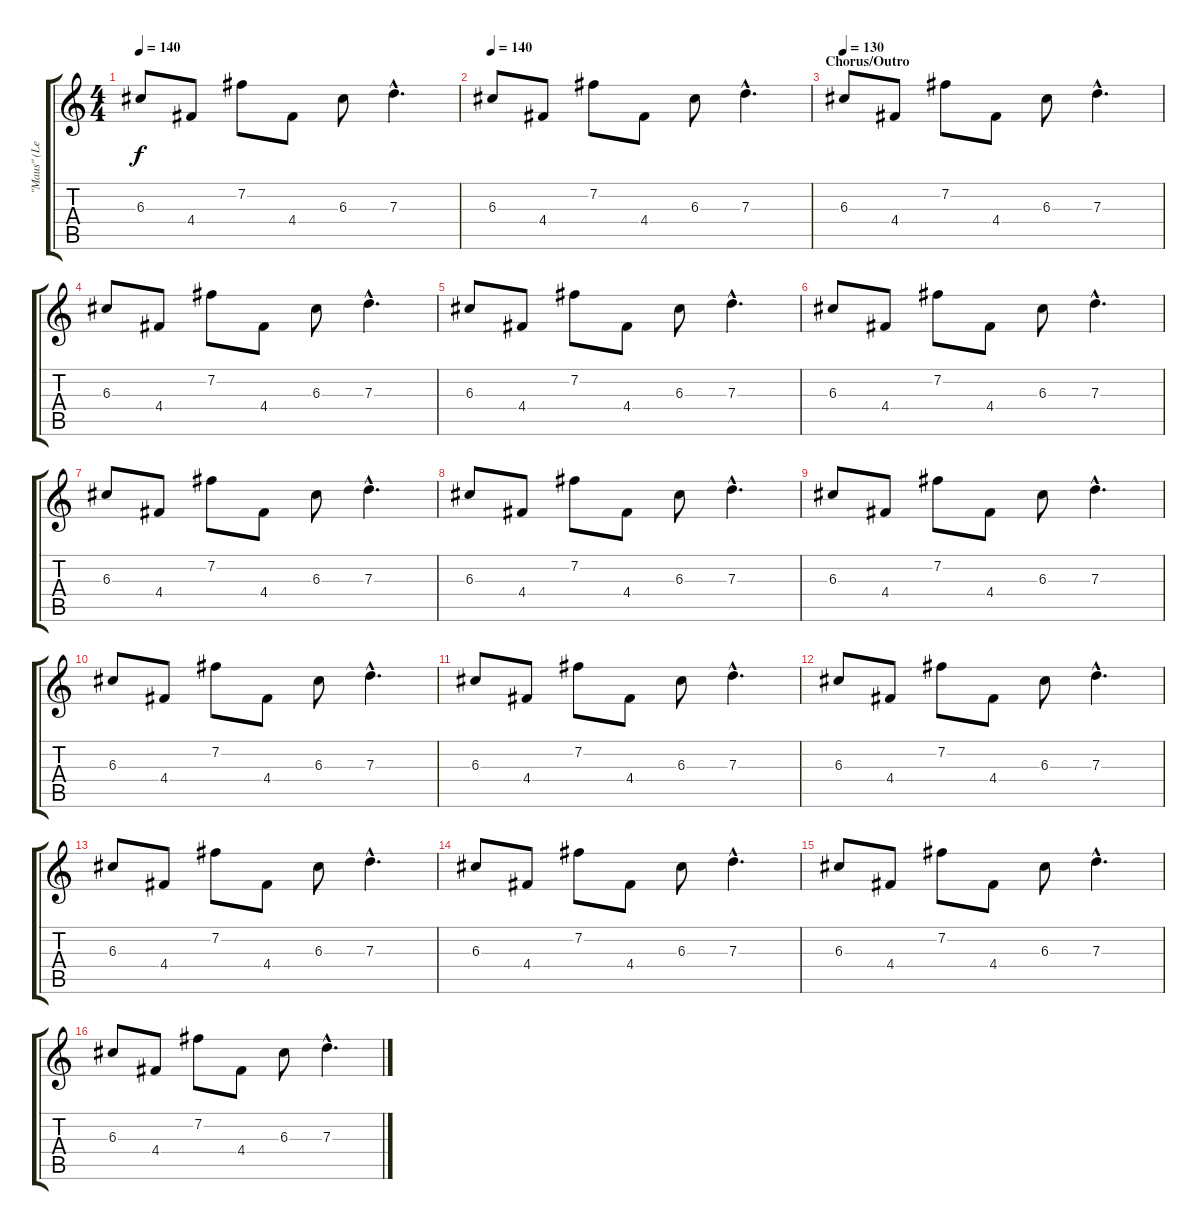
\track ("\"Maus\" (Lead Guitars)" "\"Maus\" (Le") {instrument distortionguitar}
\staff {score tabs}
\tuning (E4 B3 G3 D3 A2 E2) {hide}
\ts (4 4)
\tempo 140
\clef g2
\ks c
6.3.8{dy f volume 6 instrument distortionguitar} 4.4.8 7.2.8 4.4.8 6.3.8 7.3{hac}.4{d} |
\tempo 140
6.3.8{volume 8 instrument distortionguitar} 4.4.8 7.2.8 4.4.8 6.3.8 7.3{hac}.4{d} |
\section ("" "Chorus/Outro")
\tempo 130
6.3.8{volume 8} 4.4.8 7.2.8 4.4.8 6.3.8 7.3{hac}.4{d} |
6.3.8 4.4.8 7.2.8 4.4.8 6.3.8 7.3{hac}.4{d} |
6.3.8 4.4.8 7.2.8 4.4.8 6.3.8 7.3{hac}.4{d} |
6.3.8 4.4.8 7.2.8 4.4.8 6.3.8 7.3{hac}.4{d} |
6.3.8 4.4.8 7.2.8 4.4.8 6.3.8 7.3{hac}.4{d} |
6.3.8 4.4.8 7.2.8 4.4.8 6.3.8 7.3{hac}.4{d} |
6.3.8 4.4.8 7.2.8 4.4.8 6.3.8 7.3{hac}.4{d} |
6.3.8 4.4.8 7.2.8 4.4.8 6.3.8 7.3{hac}.4{d} |
6.3.8{volume 8} 4.4.8 7.2.8 4.4.8 6.3.8 7.3{hac}.4{d} |
6.3.8 4.4.8 7.2.8 4.4.8 6.3.8 7.3{hac}.4{d} |
6.3.8 4.4.8 7.2.8 4.4.8 6.3.8 7.3{hac}.4{d} |
6.3.8 4.4.8 7.2.8 4.4.8 6.3.8 7.3{hac}.4{d} |
6.3.8 4.4.8 7.2.8 4.4.8 6.3.8 7.3{hac}.4{d} |
6.3.8 4.4.8 7.2.8 4.4.8 6.3.8 7.3{hac}.4{d}
